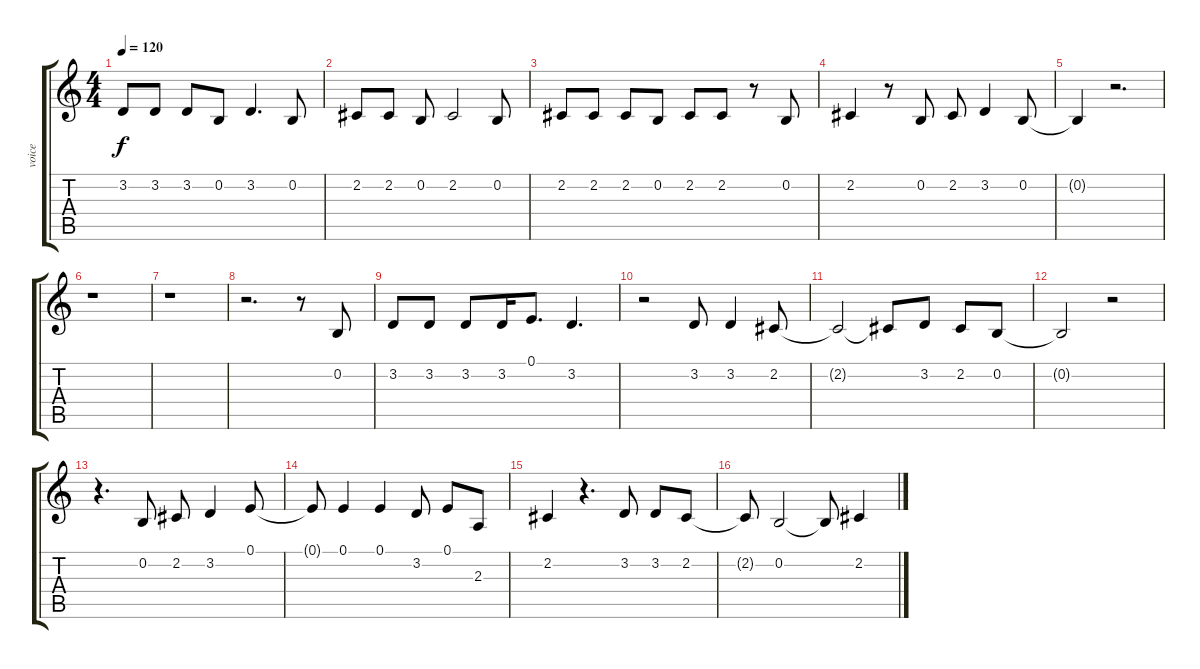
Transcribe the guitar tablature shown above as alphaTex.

\track ("voice" "voice") {instrument trumpet}
\staff {score tabs}
\tuning (E4 B3 G3 D3 A2 E2) {hide}
\ts (4 4)
\tempo 120
\clef g2
\ks c
3.2.8{dy f} 3.2.8 3.2.8 0.2.8 3.2.4{d} 0.2.8 |
2.2.8 2.2.8 0.2.8 2.2.2 0.2.8 |
2.2.8 2.2.8 2.2.8 0.2.8 2.2.8 2.2.8 r.8 0.2.8 |
2.2.4 r.8 0.2.8 2.2.8 3.2.4 0.2.8 |
0.2{t}.4 r.2{d} |
r.1 |
r.1 |
r.2{d} r.8 0.2.8 |
3.2.8 3.2.8 3.2.8 3.2.16 0.1.8{d} 3.2.4{d} |
r.2 3.2.8 3.2.4 2.2.8 |
2.2{t}.2 2.2{t}.8 3.2.8 2.2.8 0.2.8 |
0.2{t}.2 r.2 |
r.4{d} 0.2.8 2.2.8 3.2.4 0.1.8 |
0.1{t}.8 0.1.4 0.1.4 3.2.8 0.1.8 2.3.8 |
2.2.4 r.4{d} 3.2.8 3.2.8 2.2.8 |
2.2{t}.8 0.2.2 0.2{t}.8 2.2.4
